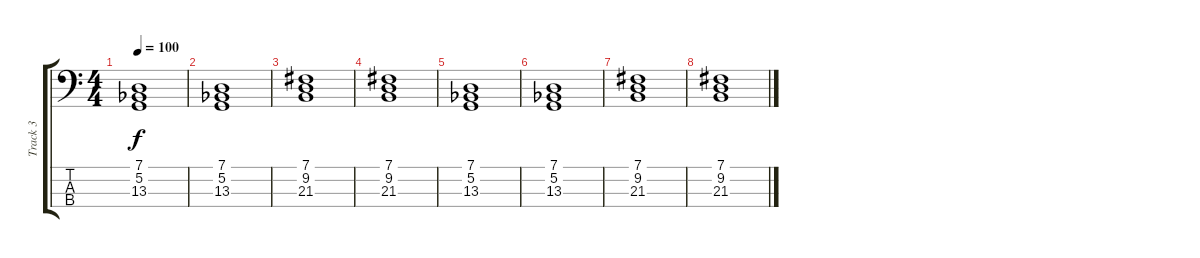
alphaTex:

\track ("Track 3" "Track 3") {instrument choiraahs}
\staff {score tabs}
\tuning (G2 D2 A1 E1) {hide}
\ts (4 4)
\tempo 100
\clef f4
\ks c
(7.1 5.2 13.3{acc b}).1{dy f} |
(7.1 5.2 13.3{acc b}).1 |
(7.1 9.2 21.3).1 |
(7.1 9.2 21.3).1 |
(7.1 5.2 13.3{acc b}).1 |
(7.1 5.2 13.3{acc b}).1 |
(7.1 9.2 21.3).1 |
(7.1 9.2 21.3).1
